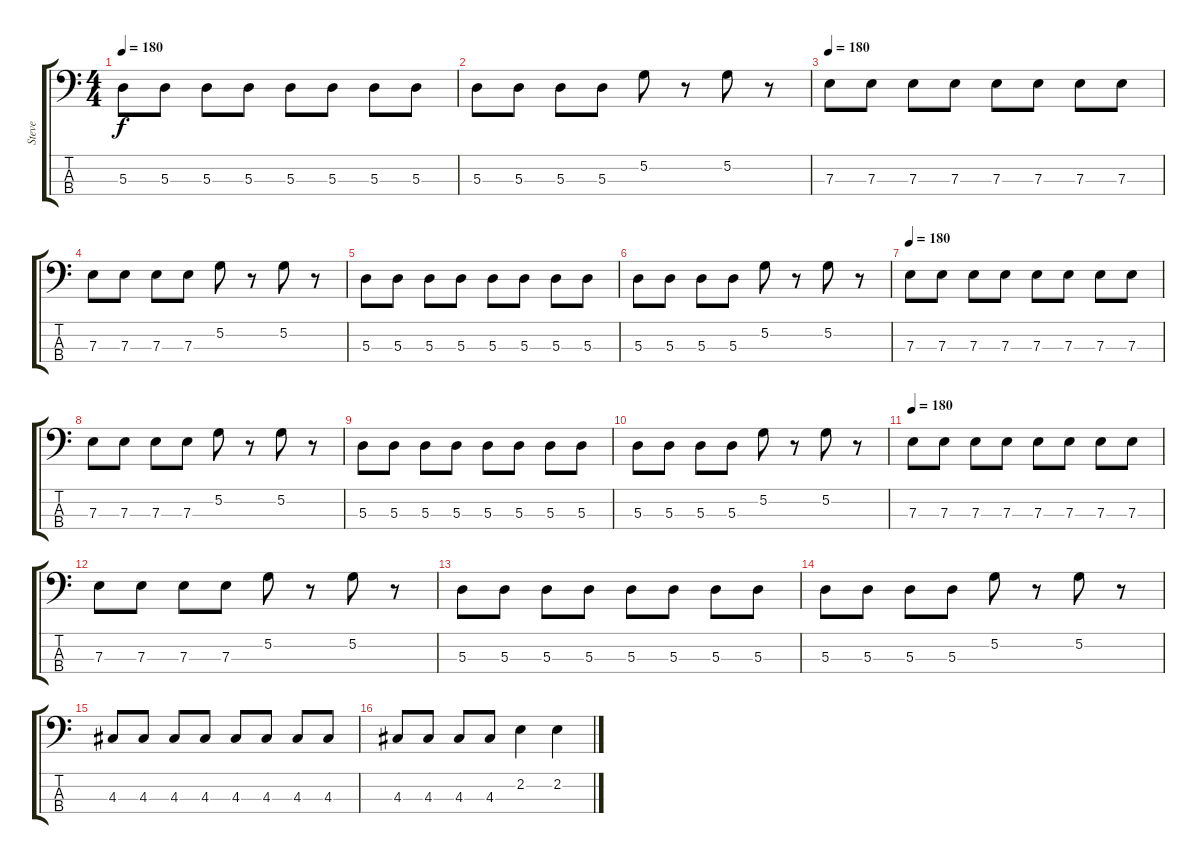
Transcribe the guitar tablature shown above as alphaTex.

\track ("Steve" "Steve") {instrument electricbassfinger}
\staff {score tabs}
\tuning (G2 D2 A1 E1) {hide}
\ts (4 4)
\tempo 180
\clef f4
\ks c
5.3.8{dy f} 5.3.8 5.3.8 5.3.8 5.3.8 5.3.8 5.3.8 5.3.8 |
5.3.8 5.3.8 5.3.8 5.3.8 5.2.8 r.8 5.2.8 r.8 |
\tempo 180
7.3.8 7.3.8 7.3.8 7.3.8 7.3.8 7.3.8 7.3.8 7.3.8 |
7.3.8 7.3.8 7.3.8 7.3.8 5.2.8 r.8 5.2.8 r.8 |
5.3.8 5.3.8 5.3.8 5.3.8 5.3.8 5.3.8 5.3.8 5.3.8 |
5.3.8 5.3.8 5.3.8 5.3.8 5.2.8 r.8 5.2.8 r.8 |
\tempo 180
7.3.8 7.3.8 7.3.8 7.3.8 7.3.8 7.3.8 7.3.8 7.3.8 |
7.3.8 7.3.8 7.3.8 7.3.8 5.2.8 r.8 5.2.8 r.8 |
5.3.8 5.3.8 5.3.8 5.3.8 5.3.8 5.3.8 5.3.8 5.3.8 |
5.3.8 5.3.8 5.3.8 5.3.8 5.2.8 r.8 5.2.8 r.8 |
\tempo 180
7.3.8 7.3.8 7.3.8 7.3.8 7.3.8 7.3.8 7.3.8 7.3.8 |
7.3.8 7.3.8 7.3.8 7.3.8 5.2.8 r.8 5.2.8 r.8 |
5.3.8 5.3.8 5.3.8 5.3.8 5.3.8 5.3.8 5.3.8 5.3.8 |
5.3.8 5.3.8 5.3.8 5.3.8 5.2.8 r.8 5.2.8 r.8 |
4.3.8 4.3.8 4.3.8 4.3.8 4.3.8 4.3.8 4.3.8 4.3.8 |
4.3.8 4.3.8 4.3.8 4.3.8 2.2.4 2.2.4
